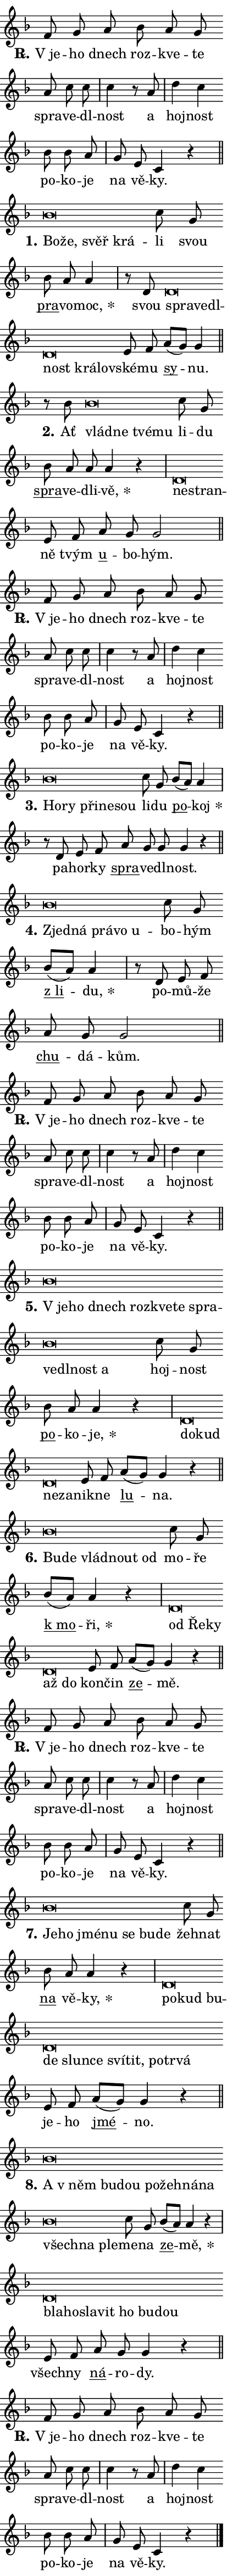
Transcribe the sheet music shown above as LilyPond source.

\version "2.24.0"
\header { tagline = "" }
\paper {
  indent = 0\cm
  top-margin = 0\cm
  right-margin = 0.13\cm % to fit lyric hyphens
  bottom-margin = 0\cm
  left-margin = 0\cm
  paper-width = 7\cm
  page-breaking = #ly:one-page-breaking
  system-system-spacing.basic-distance = #11
  score-system-spacing.basic-distance = #11
  ragged-last = ##f
}


%% Author: Thomas Morley
%% https://lists.gnu.org/archive/html/lilypond-user/2020-05/msg00002.html
#(define (line-position grob)
"Returns position of @var[grob} in current system:
   @code{'start}, if at first time-step
   @code{'end}, if at last time-step
   @code{'middle} otherwise
"
  (let* ((col (ly:item-get-column grob))
         (ln (ly:grob-object col 'left-neighbor))
         (rn (ly:grob-object col 'right-neighbor))
         (col-to-check-left (if (ly:grob? ln) ln col))
         (col-to-check-right (if (ly:grob? rn) rn col))
         (break-dir-left
           (and
             (ly:grob-property col-to-check-left 'non-musical #f)
             (ly:item-break-dir col-to-check-left)))
         (break-dir-right
           (and
             (ly:grob-property col-to-check-right 'non-musical #f)
             (ly:item-break-dir col-to-check-right))))
        (cond ((eqv? 1 break-dir-left) 'start)
              ((eqv? -1 break-dir-right) 'end)
              (else 'middle))))

#(define (tranparent-at-line-position vctor)
  (lambda (grob)
  "Relying on @code{line-position} select the relevant enry from @var{vctor}.
Used to determine transparency,"
    (case (line-position grob)
      ((end) (not (vector-ref vctor 0)))
      ((middle) (not (vector-ref vctor 1)))
      ((start) (not (vector-ref vctor 2))))))

noteHeadBreakVisibility =
#(define-music-function (break-visibility)(vector?)
"Makes @code{NoteHead}s transparent relying on @var{break-visibility}"
#{
  \override NoteHead.transparent =
    #(tranparent-at-line-position break-visibility)
#})

#(define delete-ledgers-for-transparent-note-heads
  (lambda (grob)
    "Reads whether a @code{NoteHead} is transparent.
If so this @code{NoteHead} is removed from @code{'note-heads} from
@var{grob}, which is supposed to be @code{LedgerLineSpanner}.
As a result ledgers are not printed for this @code{NoteHead}"
    (let* ((nhds-array (ly:grob-object grob 'note-heads))
           (nhds-list
             (if (ly:grob-array? nhds-array)
                 (ly:grob-array->list nhds-array)
                 '()))
           ;; Relies on the transparent-property being done before
           ;; Staff.LedgerLineSpanner.after-line-breaking is executed.
           ;; This is fragile ...
           (to-keep
             (remove
               (lambda (nhd)
                 (ly:grob-property nhd 'transparent #f))
               nhds-list)))
      ;; TODO find a better method to iterate over grob-arrays, similiar
      ;; to filter/remove etc for lists
      ;; For now rebuilt from scratch
      (set! (ly:grob-object grob 'note-heads)  '())
      (for-each
        (lambda (nhd)
          (ly:pointer-group-interface::add-grob grob 'note-heads nhd))
        to-keep))))

squashNotes = {
  \override NoteHead.X-extent = #'(-0.2 . 0.2)
  \override NoteHead.Y-extent = #'(-0.75 . 0)
  \override NoteHead.stencil =
    #(lambda (grob)
       (let ((pos (ly:grob-property grob 'staff-position)))
         (begin
           (if (< pos -7) (display "ERROR: Lower brevis then expected\n") (display "OK: Expected brevis position\n"))
           (if (<= pos -6) ly:text-interface::print ly:note-head::print))))
}
unSquashNotes = {
  \revert NoteHead.X-extent
  \revert NoteHead.Y-extent
  \revert NoteHead.stencil
}

hideNotes = \noteHeadBreakVisibility #begin-of-line-visible
unHideNotes = \noteHeadBreakVisibility #all-visible

% work-around for resetting accidentals
% https://lilypond.org/doc/v2.23/Documentation/notation/displaying-rhythms#unmetered-music
cadenzaMeasure = {
  \cadenzaOff
  \partial 1024 s1024
  \cadenzaOn
}

#(define-markup-command (accent layout props text) (markup?)
  "Underline accented syllable"
  (interpret-markup layout props
    #{\markup \override #'(offset . 4.3) \underline { #text }#}))

responsum = \markup \concat {
  "R" \hspace #-1.05 \path #0.1 #'((moveto 0 0.07) (lineto 0.9 0.8)) \hspace #0.05 "."
}

spaceSize = #0.6828661417322834 % exact space size for TeX Gyre Schola

\layout {
  \context {
    \Staff
    \remove "Time_signature_engraver"
    \override LedgerLineSpanner.after-line-breaking = #delete-ledgers-for-transparent-note-heads
  }
  \context {
    \Lyrics {
      \override LyricSpace.minimum-distance = \spaceSize
      \override LyricText.font-name = #"TeX Gyre Schola"
      \override LyricText.font-size = 1
      \override StanzaNumber.font-name = #"TeX Gyre Schola Bold"
      \override StanzaNumber.font-size = 1
    }
  }
  \context {
    \Score 
    \override NoteHead.text =
      #(lambda (grob) 
        (let ((pos (ly:grob-property grob 'staff-position)))
          #{\markup {
            \combine
              \halign #-0.55 \raise #(if (= pos -6) 0 0.5) \override #'(thickness . 2) \draw-line #'(3.2 . 0)
              \musicglyph "noteheads.sM1"
          }#}))
  }
}

% magnetic-lyrics.ily
%
%   written by
%     Jean Abou Samra <jean@abou-samra.fr>
%     Werner Lemberg <wl@gnu.org>
%
%   adapted by
%     Jiri Hon <jiri.hon@gmail.com>
%
% Version 2022-Apr-15

% https://www.mail-archive.com/lilypond-user@gnu.org/msg149350.html

#(define (Left_hyphen_pointer_engraver context)
   "Collect syllable-hyphen-syllable occurrences in lyrics and store
them in properties.  This engraver only looks to the left.  For
example, if the lyrics input is @code{foo -- bar}, it does the
following.

@itemize @bullet
@item
Set the @code{text} property of the @code{LyricHyphen} grob between
@q{foo} and @q{bar} to @code{foo}.

@item
Set the @code{left-hyphen} property of the @code{LyricText} grob with
text @q{foo} to the @code{LyricHyphen} grob between @q{foo} and
@q{bar}.
@end itemize

Use this auxiliary engraver in combination with the
@code{lyric-@/text::@/apply-@/magnetic-@/offset!} hook."
   (let ((hyphen #f)
         (text #f))
     (make-engraver
      (acknowledgers
       ((lyric-syllable-interface engraver grob source-engraver)
        (set! text grob)))
      (end-acknowledgers
       ((lyric-hyphen-interface engraver grob source-engraver)
        ;(when (not (grob::has-interface grob 'lyric-space-interface))
          (set! hyphen grob)));)
      ((stop-translation-timestep engraver)
       (when (and text hyphen)
         (ly:grob-set-object! text 'left-hyphen hyphen))
       (set! text #f)
       (set! hyphen #f)))))

#(define (lyric-text::apply-magnetic-offset! grob)
   "If the space between two syllables is less than the value in
property @code{LyricText@/.details@/.squash-threshold}, move the right
syllable to the left so that it gets concatenated with the left
syllable.

Use this function as a hook for
@code{LyricText@/.after-@/line-@/breaking} if the
@code{Left_@/hyphen_@/pointer_@/engraver} is active."
   (let ((hyphen (ly:grob-object grob 'left-hyphen #f)))
     (when hyphen
       (let ((left-text (ly:spanner-bound hyphen LEFT)))
         (when (grob::has-interface left-text 'lyric-syllable-interface)
           (let* ((common (ly:grob-common-refpoint grob left-text X))
                  (this-x-ext (ly:grob-extent grob common X))
                  (left-x-ext
                   (begin
                     ;; Trigger magnetism for left-text.
                     (ly:grob-property left-text 'after-line-breaking)
                     (ly:grob-extent left-text common X)))
                  ;; `delta` is the gap width between two syllables.
                  (delta (- (interval-start this-x-ext)
                            (interval-end left-x-ext)))
                  (details (ly:grob-property grob 'details))
                  (threshold (assoc-get 'squash-threshold details 0.2)))
             (when (< delta threshold)
               (let* (;; We have to manipulate the input text so that
                      ;; ligatures crossing syllable boundaries are not
                      ;; disabled.  For languages based on the Latin
                      ;; script this is essentially a beautification.
                      ;; However, for non-Western scripts it can be a
                      ;; necessity.
                      (lt (ly:grob-property left-text 'text))
                      (rt (ly:grob-property grob 'text))
                      (is-space (grob::has-interface hyphen 'lyric-space-interface))
                      (space (if is-space " " ""))
                      (extra-delta (if is-space spaceSize 0))
                      ;; Append new syllable.
                      (ltrt-space (if (and (string? lt) (string? rt))
                                (string-append lt space rt)
                                (make-concat-markup (list lt space rt))))
                      ;; Right-align `ltrt` to the right side.
                      (ltrt-space-markup (grob-interpret-markup
                               grob
                               (make-translate-markup
                                (cons (interval-length this-x-ext) 0)
                                (make-right-align-markup ltrt-space)))))
                 (begin
                   ;; Don't print `left-text`.
                   (ly:grob-set-property! left-text 'stencil #f)
                   ;; Set text and stencil (which holds all collected
                   ;; syllables so far) and shift it to the left.
                   (ly:grob-set-property! grob 'text ltrt-space)
                   (ly:grob-set-property! grob 'stencil ltrt-space-markup)
                   (ly:grob-translate-axis! grob (- (- delta extra-delta)) X))))))))))


#(define (lyric-hyphen::displace-bounds-first grob)
   ;; Make very sure this callback isn't triggered too early.
   (let ((left (ly:spanner-bound grob LEFT))
         (right (ly:spanner-bound grob RIGHT)))
     (ly:grob-property left 'after-line-breaking)
     (ly:grob-property right 'after-line-breaking)
     (ly:lyric-hyphen::print grob)))

squashThreshold = #0.4

\layout {
  \context {
    \Lyrics
    \consists #Left_hyphen_pointer_engraver
    \override LyricText.after-line-breaking =
      #lyric-text::apply-magnetic-offset!
    \override LyricHyphen.stencil = #lyric-hyphen::displace-bounds-first
    \override LyricText.details.squash-threshold = \squashThreshold
    \override LyricHyphen.minimum-distance = 0
    \override LyricHyphen.minimum-length = \squashThreshold
  }
}

squashText = \override LyricText.details.squash-threshold = 9999
unSquashText = \override LyricText.details.squash-threshold = \squashThreshold

leftText = \override LyricText.self-alignment-X = #LEFT
unLeftText = \revert LyricText.self-alignment-X

starOffset = #(lambda (grob) 
                (let ((x_offset (ly:self-alignment-interface::aligned-on-x-parent grob)))
                  (if (= x_offset 0) 0 (+ x_offset 1.2))))

star = #(define-music-function (syllable)(string?)
"Append star separator at the end of a syllable"
#{
  \once \override LyricText.X-offset = #starOffset
  \lyricmode { \markup {
    #syllable
    \override #'((font-name . "TeX Gyre Schola Bold")) \hspace #0.2 \lower #0.65 \larger "*"
  } }
#})

starAccent = #(define-music-function (syllable)(string?)
"Append star separator at the end of a syllable and make accent"
#{
  \once \override LyricText.X-offset = #starOffset
  \lyricmode { \markup {
    \accent #syllable
    \override #'((font-name . "TeX Gyre Schola Bold")) \hspace #0.2 \lower #0.65 \larger "*"
  } }
#})

breath = #(define-music-function (syllable)(string?)
"Append breathing indicator at the end of a syllable"
#{
  \lyricmode { \markup { #syllable "+" } }
#})

optionalBreath = #(define-music-function (syllable)(string?)
"Append optional breathing indicator at the end of a syllable"
#{
  \lyricmode { \markup { #syllable "(+)" } }
#})


\score {
    <<
        \new Voice = "melody" { \cadenzaOn \key f \major \relative { f'8 g a bes a g \bar "" a c c \cadenzaMeasure \bar "|" c4 r8 a \cadenzaMeasure \bar "|" d4 c \bar "" bes8 bes a \cadenzaMeasure \bar "|" g e c4 r \cadenzaMeasure \bar "||" \break } }
        \new Lyrics \lyricsto "melody" { \lyricmode { \set stanza = \responsum
"V je" -- ho dnech roz -- kve -- te spra -- ve -- dl -- nost a hoj -- nost po -- ko -- je na vě -- ky. } }
    >>
    \layout {}
}

\score {
    <<
        \new Voice = "melody" { \cadenzaOn \key f \major \relative { \squashNotes bes'\breve*1/16 \hideNotes \breve*1/16 \bar "" \breve*1/16 \breve*1/16 \bar "" \unHideNotes \unSquashNotes c8 g \bar "" bes a a4 \cadenzaMeasure \bar "|" r8 d, \squashNotes d\breve*1/16 \hideNotes \breve*1/16 \bar "" \breve*1/16 \bar "" \breve*1/16 \bar "" \breve*1/16 \breve*1/16 \bar "" \unHideNotes \unSquashNotes e8 f \bar "" a[( g)] g4 \cadenzaMeasure \bar "||" \break } }
        \new Lyrics \lyricsto "melody" { \lyricmode { \set stanza = "1."
\leftText Bo -- \squashText že, svěř krá -- \unLeftText \unSquashText li svou \markup \accent pra -- vo -- \star moc, svou \leftText spra -- \squashText ve -- dl -- nost krá -- lov -- \unLeftText \unSquashText ské -- mu \markup \accent sy -- nu. } }
    >>
    \layout {}
}

\score {
    <<
        \new Voice = "melody" { \cadenzaOn \key f \major \relative { r8 bes' \squashNotes bes\breve*1/16 \hideNotes \breve*1/16 \bar "" \breve*1/16 \breve*1/16 \bar "" \unHideNotes \unSquashNotes c8 g \bar "" bes a a a4 r \cadenzaMeasure \bar "|" \squashNotes d,\breve*1/16 \hideNotes \breve*1/16 \bar "" \unHideNotes \unSquashNotes e8 f \bar "" a g g2 \cadenzaMeasure \bar "||" \break } }
        \new Lyrics \lyricsto "melody" { \lyricmode { \set stanza = "2."
Ať \leftText vlád -- \squashText ne tvé -- mu \unLeftText \unSquashText li -- du \markup \accent spra -- ve -- dli -- \star vě, \leftText ne -- \squashText stran -- \unLeftText \unSquashText ně tvým \markup \accent u -- bo -- hým. } }
    >>
    \layout {}
}

\score {
    <<
        \new Voice = "melody" { \cadenzaOn \key f \major \relative { f'8 g a bes a g \bar "" a c c \cadenzaMeasure \bar "|" c4 r8 a \cadenzaMeasure \bar "|" d4 c \bar "" bes8 bes a \cadenzaMeasure \bar "|" g e c4 r \cadenzaMeasure \bar "||" \break } }
        \new Lyrics \lyricsto "melody" { \lyricmode { \set stanza = \responsum
"V je" -- ho dnech roz -- kve -- te spra -- ve -- dl -- nost a hoj -- nost po -- ko -- je na vě -- ky. } }
    >>
    \layout {}
}

\score {
    <<
        \new Voice = "melody" { \cadenzaOn \key f \major \relative { \squashNotes bes'\breve*1/16 \hideNotes \breve*1/16 \bar "" \breve*1/16 \bar "" \breve*1/16 \breve*1/16 \bar "" \unHideNotes \unSquashNotes c8 g \bar "" bes[( a)] a4 \cadenzaMeasure \bar "|" r8 d, e8 f \bar "" a g g g4 r \cadenzaMeasure \bar "||" \break } }
        \new Lyrics \lyricsto "melody" { \lyricmode { \set stanza = "3."
\leftText Ho -- \squashText ry při -- ne -- sou \unLeftText \unSquashText li -- du \markup \accent po -- \star koj pa -- hor -- ky \markup \accent spra -- ve -- dl -- nost. } }
    >>
    \layout {}
}

\score {
    <<
        \new Voice = "melody" { \cadenzaOn \key f \major \relative { \squashNotes bes'\breve*1/16 \hideNotes \breve*1/16 \bar "" \breve*1/16 \bar "" \breve*1/16 \breve*1/16 \bar "" \unHideNotes \unSquashNotes c8 g \bar "" bes[( a)] a4 \cadenzaMeasure \bar "|" r8 d, e8 f \bar "" a g g2 \cadenzaMeasure \bar "||" \break } }
        \new Lyrics \lyricsto "melody" { \lyricmode { \set stanza = "4."
\leftText Zjed -- \squashText ná prá -- vo u -- \unLeftText \unSquashText bo -- hým \markup \accent "z li" -- \star du, po -- mů -- že \markup \accent chu -- dá -- kům. } }
    >>
    \layout {}
}

\score {
    <<
        \new Voice = "melody" { \cadenzaOn \key f \major \relative { f'8 g a bes a g \bar "" a c c \cadenzaMeasure \bar "|" c4 r8 a \cadenzaMeasure \bar "|" d4 c \bar "" bes8 bes a \cadenzaMeasure \bar "|" g e c4 r \cadenzaMeasure \bar "||" \break } }
        \new Lyrics \lyricsto "melody" { \lyricmode { \set stanza = \responsum
"V je" -- ho dnech roz -- kve -- te spra -- ve -- dl -- nost a hoj -- nost po -- ko -- je na vě -- ky. } }
    >>
    \layout {}
}

\score {
    <<
        \new Voice = "melody" { \cadenzaOn \key f \major \relative { \squashNotes bes'\breve*1/16 \hideNotes \breve*1/16 \bar "" \breve*1/16 \bar "" \breve*1/16 \bar "" \breve*1/16 \bar "" \breve*1/16 \bar "" \breve*1/16 \bar "" \breve*1/16 \bar "" \breve*1/16 \bar "" \breve*1/16 \breve*1/16 \bar "" \unHideNotes \unSquashNotes c8 g \bar "" bes a a4 r \cadenzaMeasure \bar "|" \squashNotes d,\breve*1/16 \hideNotes \breve*1/16 \bar "" \breve*1/16 \breve*1/16 \bar "" \unHideNotes \unSquashNotes e8 f \bar "" a[( g)] g4 r \cadenzaMeasure \bar "||" \break } }
        \new Lyrics \lyricsto "melody" { \lyricmode { \set stanza = "5."
\leftText "V je" -- \squashText ho dnech roz -- kve -- te spra -- ve -- dl -- nost a \unLeftText \unSquashText hoj -- nost \markup \accent po -- ko -- \star je, \leftText do -- \squashText kud ne -- za -- \unLeftText \unSquashText nik -- ne \markup \accent lu -- na. } }
    >>
    \layout {}
}

\score {
    <<
        \new Voice = "melody" { \cadenzaOn \key f \major \relative { \squashNotes bes'\breve*1/16 \hideNotes \breve*1/16 \bar "" \breve*1/16 \bar "" \breve*1/16 \breve*1/16 \bar "" \unHideNotes \unSquashNotes c8 g \bar "" bes[( a)] a4 r \cadenzaMeasure \bar "|" \squashNotes d,\breve*1/16 \hideNotes \breve*1/16 \bar "" \breve*1/16 \bar "" \breve*1/16 \breve*1/16 \bar "" \unHideNotes \unSquashNotes e8 f \bar "" a[( g)] g4 r \cadenzaMeasure \bar "||" \break } }
        \new Lyrics \lyricsto "melody" { \lyricmode { \set stanza = "6."
\leftText Bu -- \squashText de vlád -- nout od \unLeftText \unSquashText mo -- ře \markup \accent "k mo" -- \star ři, \leftText od \squashText Ře -- ky až do \unLeftText \unSquashText kon -- čin \markup \accent ze -- mě. } }
    >>
    \layout {}
}

\score {
    <<
        \new Voice = "melody" { \cadenzaOn \key f \major \relative { f'8 g a bes a g \bar "" a c c \cadenzaMeasure \bar "|" c4 r8 a \cadenzaMeasure \bar "|" d4 c \bar "" bes8 bes a \cadenzaMeasure \bar "|" g e c4 r \cadenzaMeasure \bar "||" \break } }
        \new Lyrics \lyricsto "melody" { \lyricmode { \set stanza = \responsum
"V je" -- ho dnech roz -- kve -- te spra -- ve -- dl -- nost a hoj -- nost po -- ko -- je na vě -- ky. } }
    >>
    \layout {}
}

\score {
    <<
        \new Voice = "melody" { \cadenzaOn \key f \major \relative { \squashNotes bes'\breve*1/16 \hideNotes \breve*1/16 \bar "" \breve*1/16 \bar "" \breve*1/16 \bar "" \breve*1/16 \bar "" \breve*1/16 \breve*1/16 \bar "" \unHideNotes \unSquashNotes c8 g \bar "" bes a a4 r \cadenzaMeasure \bar "|" \squashNotes d,\breve*1/16 \hideNotes \breve*1/16 \bar "" \breve*1/16 \bar "" \breve*1/16 \bar "" \breve*1/16 \bar "" \breve*1/16 \bar "" \breve*1/16 \bar "" \breve*1/16 \bar "" \breve*1/16 \bar "" \breve*1/16 \breve*1/16 \bar "" \unHideNotes \unSquashNotes e8 f \bar "" a[( g)] g4 r \cadenzaMeasure \bar "||" \break } }
        \new Lyrics \lyricsto "melody" { \lyricmode { \set stanza = "7."
\leftText Je -- \squashText ho jmé -- nu se bu -- de \unLeftText \unSquashText žeh -- nat \markup \accent na vě -- \star ky, \leftText po -- \squashText kud bu -- de slun -- ce sví -- tit, po -- tr -- vá \unLeftText \unSquashText je -- ho \markup \accent jmé -- no. } }
    >>
    \layout {}
}

\score {
    <<
        \new Voice = "melody" { \cadenzaOn \key f \major \relative { \squashNotes bes'\breve*1/16 \hideNotes \breve*1/16 \bar "" \breve*1/16 \bar "" \breve*1/16 \bar "" \breve*1/16 \bar "" \breve*1/16 \bar "" \breve*1/16 \bar "" \breve*1/16 \bar "" \breve*1/16 \bar "" \breve*1/16 \breve*1/16 \bar "" \unHideNotes \unSquashNotes c8 g \bar "" bes[( a)] a4 r \cadenzaMeasure \bar "|" \squashNotes d,\breve*1/16 \hideNotes \breve*1/16 \bar "" \breve*1/16 \bar "" \breve*1/16 \bar "" \breve*1/16 \bar "" \breve*1/16 \breve*1/16 \bar "" \unHideNotes \unSquashNotes e8 f \bar "" a g g4 r \cadenzaMeasure \bar "||" \break } }
        \new Lyrics \lyricsto "melody" { \lyricmode { \set stanza = "8."
\leftText A \squashText "v něm" bu -- dou po -- žeh -- ná -- na všech -- na ple -- \unLeftText \unSquashText me -- na \markup \accent ze -- \star mě, \leftText bla -- \squashText ho -- sla -- vit ho bu -- dou \unLeftText \unSquashText všech -- ny \markup \accent ná -- ro -- dy. } }
    >>
    \layout {}
}

\score {
    <<
        \new Voice = "melody" { \cadenzaOn \key f \major \relative { f'8 g a bes a g \bar "" a c c \cadenzaMeasure \bar "|" c4 r8 a \cadenzaMeasure \bar "|" d4 c \bar "" bes8 bes a \cadenzaMeasure \bar "|" g e c4 r \cadenzaMeasure \bar "||" \break } \bar "|." }
        \new Lyrics \lyricsto "melody" { \lyricmode { \set stanza = \responsum
"V je" -- ho dnech roz -- kve -- te spra -- ve -- dl -- nost a hoj -- nost po -- ko -- je na vě -- ky. } }
    >>
    \layout {}
}
